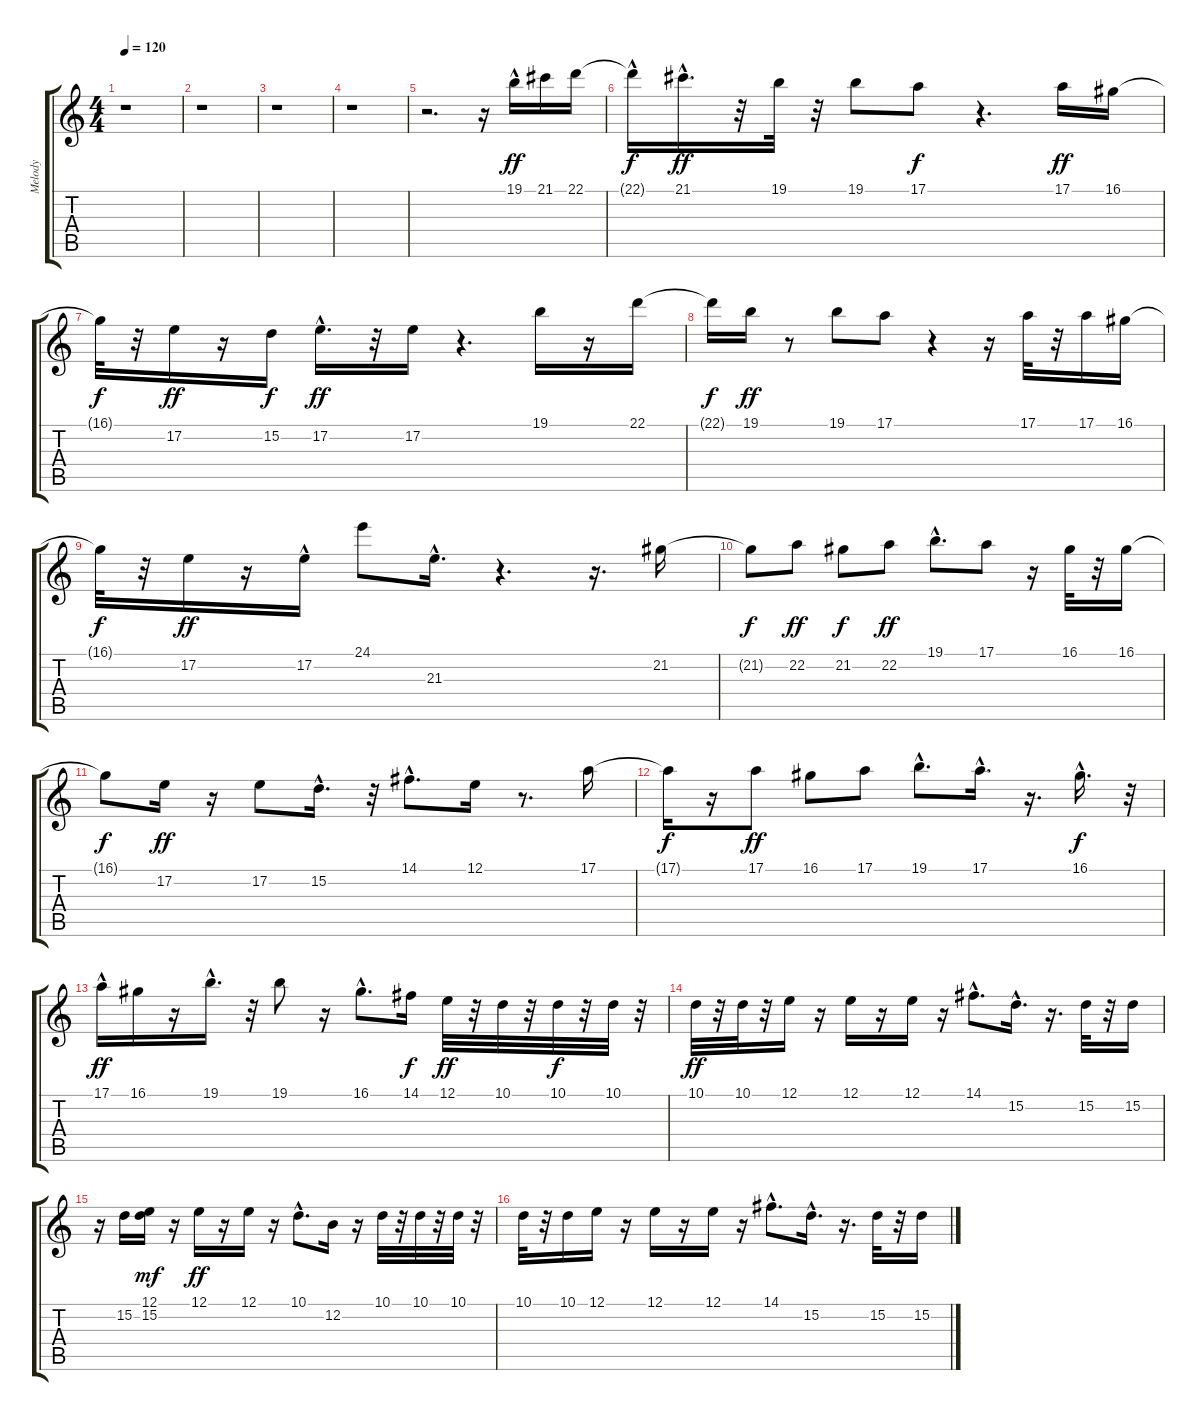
\track ("Melody              " "Melody    ") {instrument vibraphone}
\staff {score tabs}
\tuning (E4 B3 G3 D3 A2 E2) {hide}
\ts (4 4)
\tempo 120
\clef g2
\ks c
r.1{dy f} |
r.1 |
r.1 |
r.1 |
r.2{d} r.16 19.1{hac}.16{dy ff} 21.1.16 22.1.16 |
22.1{hac t}.16{dy f} 21.1{hac}.16{d dy ff} r.32 19.1.32 r.32 19.1.8 17.1.8{dy f} r.4{d} 17.1.16{dy ff} 16.1.16 |
16.1{t}.32{dy f} r.32 17.2.16{dy ff} r.16 15.2.16{dy f} 17.2{hac}.16{d dy ff} r.32 17.2.16 r.4{d} 19.1.16 r.16 22.1.16 |
22.1{t}.16{dy f} 19.1.16{dy ff} r.8 19.1.8 17.1.8 r.4 r.16 17.1.32 r.32 17.1.16 16.1.16 |
16.1{t}.32{dy f} r.32 17.2.16{dy ff} r.16 17.2{hac}.16 24.1.8 21.3{hac}.16{d} r.4{d} r.16{d} 21.2.16 |
21.2{t}.8{dy f} 22.2.8{dy ff} 21.2.8{dy f} 22.2.8{dy ff} 19.1{hac}.8{d} 17.1.8 r.16 16.1.32 r.32 16.1.16 |
16.1{t}.8{dy f} 17.2.16{dy ff} r.16 17.2.8 15.2{hac}.16{d} r.32 14.1{hac}.8{d} 12.1.16 r.8{d} 17.1.16 |
17.1{t}.16{dy f} r.16 17.1.8{dy ff} 16.1.8 17.1.8 19.1{hac}.8{d} 17.1{hac}.16{d} r.16{d} 16.1{hac}.16{d dy f} r.32 |
17.1{hac}.16{dy ff} 16.1.16 r.16 19.1{hac}.16{d} r.32 19.1.8 r.16 16.1{hac}.8{d} 14.1.16{dy f} 12.1.32{dy ff} r.32 10.1.32 r.32 10.1.32{dy f} r.32 10.1.32 r.32 |
10.1.32{dy ff} r.32 10.1.32 r.32 12.1.16 r.16 12.1.16 r.16 12.1.16 r.16 14.1{hac}.8{d} 15.2{hac}.16{d} r.16{d} 15.2.32 r.32 15.2.16 |
r.16 15.2.16 (12.1 15.2).16{dy mf} r.16 12.1.16{dy ff} r.16 12.1.16 r.16 10.1{hac}.8{d} 12.2.16 r.16 10.1.32 r.32 10.1.32 r.32 10.1.32 r.32 |
10.1.32 r.32 10.1.16 12.1.16 r.16 12.1.16 r.16 12.1.16 r.16 14.1{hac}.8{d} 15.2{hac}.16{d} r.16{d} 15.2.32 r.32 15.2.16
